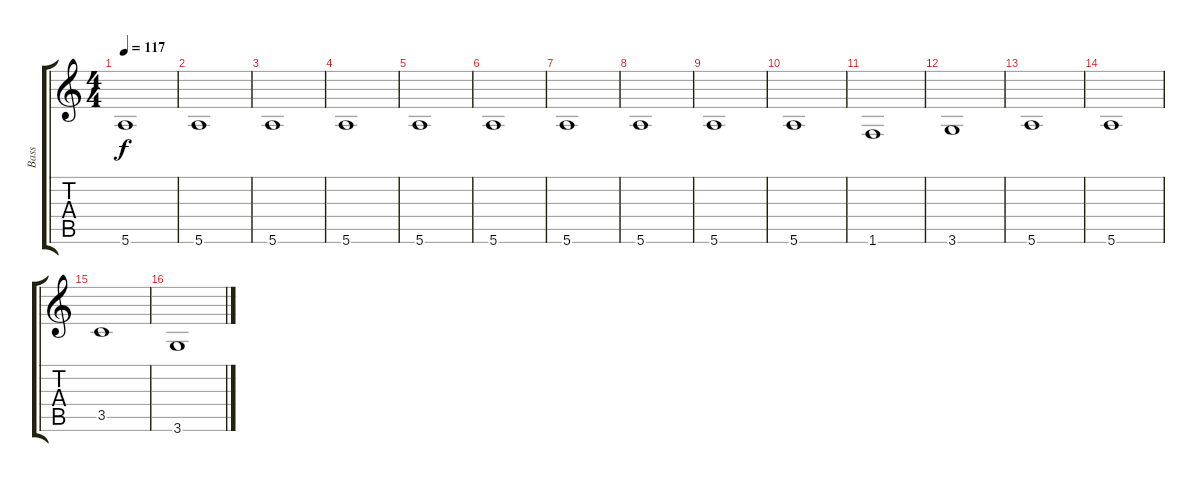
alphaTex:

\track ("Bass" "Bass") {instrument electricbasspick}
\staff {score tabs}
\tuning (E4 B3 G3 D3 A2 E2) {hide}
\ts (4 4)
\tempo 117
\clef g2
\ks c
5.6.1{dy f} |
5.6.1 |
5.6.1 |
5.6.1 |
5.6.1 |
5.6.1 |
5.6.1 |
5.6.1 |
5.6.1 |
5.6.1 |
1.6.1 |
3.6.1 |
5.6.1 |
5.6.1 |
3.5.1 |
3.6.1
